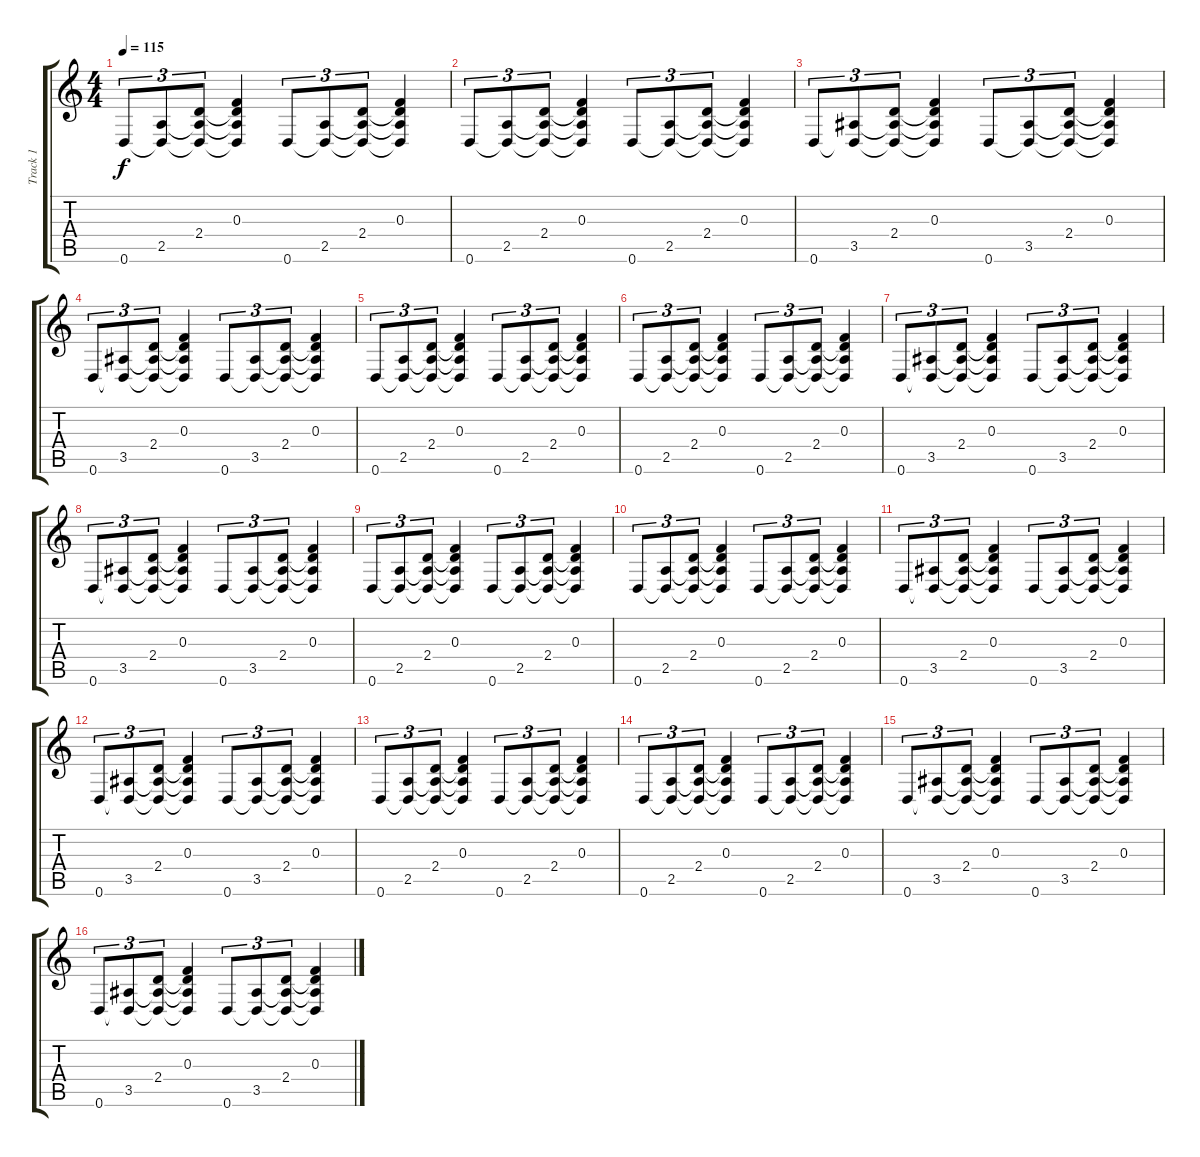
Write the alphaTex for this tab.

\track ("Track 1" "Track 1") {instrument distortionguitar}
\staff {score tabs}
\tuning (D4 A3 F3 C3 G2 D2) {hide}
\ts (4 4)
\tempo 115
\clef g2
\ks c
0.6.8{tu (3 2) dy f} (2.5 0.6{t}).8{tu (3 2)} (2.4 2.5{t} 0.6{t}).8{tu (3 2)} (0.3 2.4{t} 2.5{t} 0.6{t}).4 0.6.8{tu (3 2)} (2.5 0.6{t}).8{tu (3 2)} (2.4 2.5{t} 0.6{t}).8{tu (3 2)} (0.3 2.4{t} 2.5{t} 0.6{t}).4 |
0.6.8{tu (3 2)} (2.5 0.6{t}).8{tu (3 2)} (2.4 2.5{t} 0.6{t}).8{tu (3 2)} (0.3 2.4{t} 2.5{t} 0.6{t}).4 0.6.8{tu (3 2)} (2.5 0.6{t}).8{tu (3 2)} (2.4 2.5{t} 0.6{t}).8{tu (3 2)} (0.3 2.4{t} 2.5{t} 0.6{t}).4 |
0.6.8{tu (3 2)} (3.5 0.6{t}).8{tu (3 2)} (2.4 3.5{t} 0.6{t}).8{tu (3 2)} (0.3 2.4{t} 3.5{t} 0.6{t}).4 0.6.8{tu (3 2)} (3.5 0.6{t}).8{tu (3 2)} (2.4 3.5{t} 0.6{t}).8{tu (3 2)} (0.3 2.4{t} 3.5{t} 0.6{t}).4 |
0.6.8{tu (3 2)} (3.5 0.6{t}).8{tu (3 2)} (2.4 3.5{t} 0.6{t}).8{tu (3 2)} (0.3 2.4{t} 3.5{t} 0.6{t}).4 0.6.8{tu (3 2)} (3.5 0.6{t}).8{tu (3 2)} (2.4 3.5{t} 0.6{t}).8{tu (3 2)} (0.3 2.4{t} 3.5{t} 0.6{t}).4 |
0.6.8{tu (3 2)} (2.5 0.6{t}).8{tu (3 2)} (2.4 2.5{t} 0.6{t}).8{tu (3 2)} (0.3 2.4{t} 2.5{t} 0.6{t}).4 0.6.8{tu (3 2)} (2.5 0.6{t}).8{tu (3 2)} (2.4 2.5{t} 0.6{t}).8{tu (3 2)} (0.3 2.4{t} 2.5{t} 0.6{t}).4 |
0.6.8{tu (3 2)} (2.5 0.6{t}).8{tu (3 2)} (2.4 2.5{t} 0.6{t}).8{tu (3 2)} (0.3 2.4{t} 2.5{t} 0.6{t}).4 0.6.8{tu (3 2)} (2.5 0.6{t}).8{tu (3 2)} (2.4 2.5{t} 0.6{t}).8{tu (3 2)} (0.3 2.4{t} 2.5{t} 0.6{t}).4 |
0.6.8{tu (3 2)} (3.5 0.6{t}).8{tu (3 2)} (2.4 3.5{t} 0.6{t}).8{tu (3 2)} (0.3 2.4{t} 3.5{t} 0.6{t}).4 0.6.8{tu (3 2)} (3.5 0.6{t}).8{tu (3 2)} (2.4 3.5{t} 0.6{t}).8{tu (3 2)} (0.3 2.4{t} 3.5{t} 0.6{t}).4 |
0.6.8{tu (3 2)} (3.5 0.6{t}).8{tu (3 2)} (2.4 3.5{t} 0.6{t}).8{tu (3 2)} (0.3 2.4{t} 3.5{t} 0.6{t}).4 0.6.8{tu (3 2)} (3.5 0.6{t}).8{tu (3 2)} (2.4 3.5{t} 0.6{t}).8{tu (3 2)} (0.3 2.4{t} 3.5{t} 0.6{t}).4 |
0.6.8{tu (3 2)} (2.5 0.6{t}).8{tu (3 2)} (2.4 2.5{t} 0.6{t}).8{tu (3 2)} (0.3 2.4{t} 2.5{t} 0.6{t}).4 0.6.8{tu (3 2)} (2.5 0.6{t}).8{tu (3 2)} (2.4 2.5{t} 0.6{t}).8{tu (3 2)} (0.3 2.4{t} 2.5{t} 0.6{t}).4 |
0.6.8{tu (3 2)} (2.5 0.6{t}).8{tu (3 2)} (2.4 2.5{t} 0.6{t}).8{tu (3 2)} (0.3 2.4{t} 2.5{t} 0.6{t}).4 0.6.8{tu (3 2)} (2.5 0.6{t}).8{tu (3 2)} (2.4 2.5{t} 0.6{t}).8{tu (3 2)} (0.3 2.4{t} 2.5{t} 0.6{t}).4 |
0.6.8{tu (3 2)} (3.5 0.6{t}).8{tu (3 2)} (2.4 3.5{t} 0.6{t}).8{tu (3 2)} (0.3 2.4{t} 3.5{t} 0.6{t}).4 0.6.8{tu (3 2)} (3.5 0.6{t}).8{tu (3 2)} (2.4 3.5{t} 0.6{t}).8{tu (3 2)} (0.3 2.4{t} 3.5{t} 0.6{t}).4 |
0.6.8{tu (3 2)} (3.5 0.6{t}).8{tu (3 2)} (2.4 3.5{t} 0.6{t}).8{tu (3 2)} (0.3 2.4{t} 3.5{t} 0.6{t}).4 0.6.8{tu (3 2)} (3.5 0.6{t}).8{tu (3 2)} (2.4 3.5{t} 0.6{t}).8{tu (3 2)} (0.3 2.4{t} 3.5{t} 0.6{t}).4 |
0.6.8{tu (3 2)} (2.5 0.6{t}).8{tu (3 2)} (2.4 2.5{t} 0.6{t}).8{tu (3 2)} (0.3 2.4{t} 2.5{t} 0.6{t}).4 0.6.8{tu (3 2)} (2.5 0.6{t}).8{tu (3 2)} (2.4 2.5{t} 0.6{t}).8{tu (3 2)} (0.3 2.4{t} 2.5{t} 0.6{t}).4 |
0.6.8{tu (3 2)} (2.5 0.6{t}).8{tu (3 2)} (2.4 2.5{t} 0.6{t}).8{tu (3 2)} (0.3 2.4{t} 2.5{t} 0.6{t}).4 0.6.8{tu (3 2)} (2.5 0.6{t}).8{tu (3 2)} (2.4 2.5{t} 0.6{t}).8{tu (3 2)} (0.3 2.4{t} 2.5{t} 0.6{t}).4 |
0.6.8{tu (3 2)} (3.5 0.6{t}).8{tu (3 2)} (2.4 3.5{t} 0.6{t}).8{tu (3 2)} (0.3 2.4{t} 3.5{t} 0.6{t}).4 0.6.8{tu (3 2)} (3.5 0.6{t}).8{tu (3 2)} (2.4 3.5{t} 0.6{t}).8{tu (3 2)} (0.3 2.4{t} 3.5{t} 0.6{t}).4 |
0.6.8{tu (3 2)} (3.5 0.6{t}).8{tu (3 2)} (2.4 3.5{t} 0.6{t}).8{tu (3 2)} (0.3 2.4{t} 3.5{t} 0.6{t}).4 0.6.8{tu (3 2)} (3.5 0.6{t}).8{tu (3 2)} (2.4 3.5{t} 0.6{t}).8{tu (3 2)} (0.3 2.4{t} 3.5{t} 0.6{t}).4
